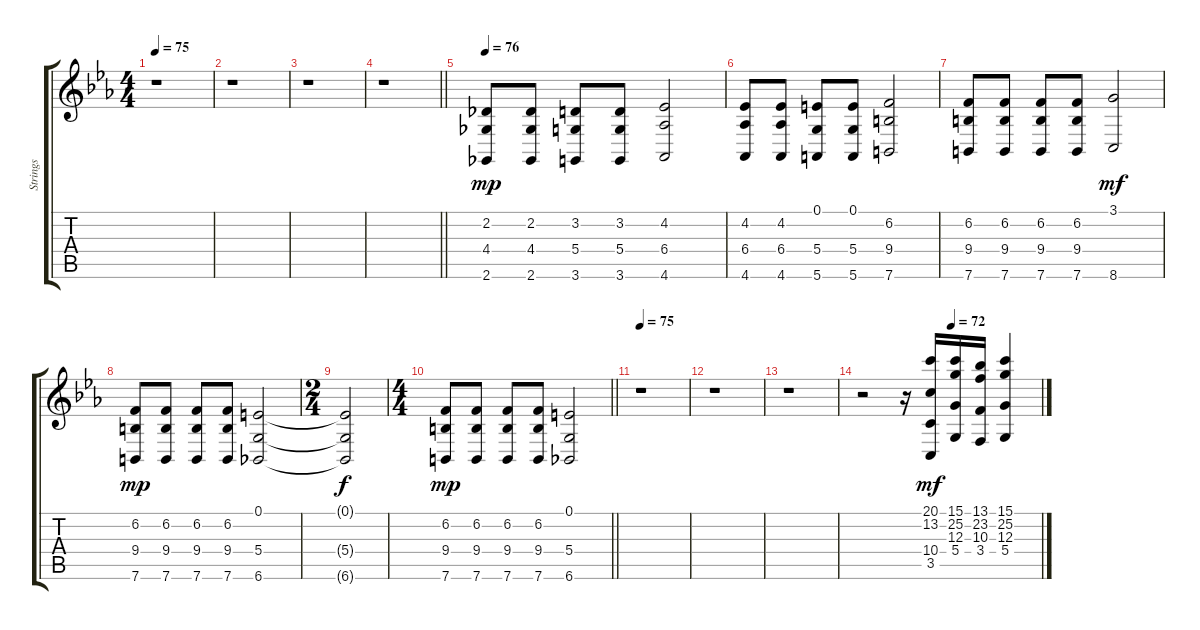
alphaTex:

\track ("Strings" "Strings") {instrument stringensemble1}
\staff {score tabs}
\tuning (E4 B3 G3 D3 A2 E2) {hide}
\ts (4 4)
\tempo 75
\clef g2
\ks cminor
r.1{dy ff} |
r.1 |
r.1 |
\barLineRight lightlight
r.1{volume 8 balance 6 instrument stringensemble1} |
\tempo 76
(2.2 4.4 2.6).8{dy mp} (2.2 4.4 2.6).8 (3.2 5.4 3.6).8 (3.2 5.4 3.6).8 (4.2 6.4 4.6).2 |
(4.2 6.4 4.6).8 (4.2 6.4 4.6).8 (0.1 5.4 5.6).8 (0.1 5.4 5.6).8 (6.2 9.4 7.6).2 |
(6.2 9.4 7.6).8 (6.2 9.4 7.6).8 (6.2 9.4 7.6).8 (6.2 9.4 7.6).8 (3.1 8.6).2{dy mf} |
(6.2 9.4 7.6).8{dy mp} (6.2 9.4 7.6).8 (6.2 9.4 7.6).8 (6.2 9.4 7.6).8 (0.1 5.4 6.6).2 |
\ts (2 4)
(0.1{t} 5.4{t} 6.6{t}).2{dy f} |
\ts (4 4)
\barLineRight lightlight
(6.2 9.4 7.6).8{dy mp} (6.2 9.4 7.6).8 (6.2 9.4 7.6).8 (6.2 9.4 7.6).8 (0.1 5.4 6.6).2 |
\tempo 75
r.1 |
r.1 |
r.1 |
\tempo (72 0.5)
r.2 r.16 (20.1 13.2 10.4 3.5).16{dy mf} (15.1 25.2 12.3 5.4).16 (13.1 23.2 10.3 3.4).16 (15.1 25.2 12.3 5.4).4
